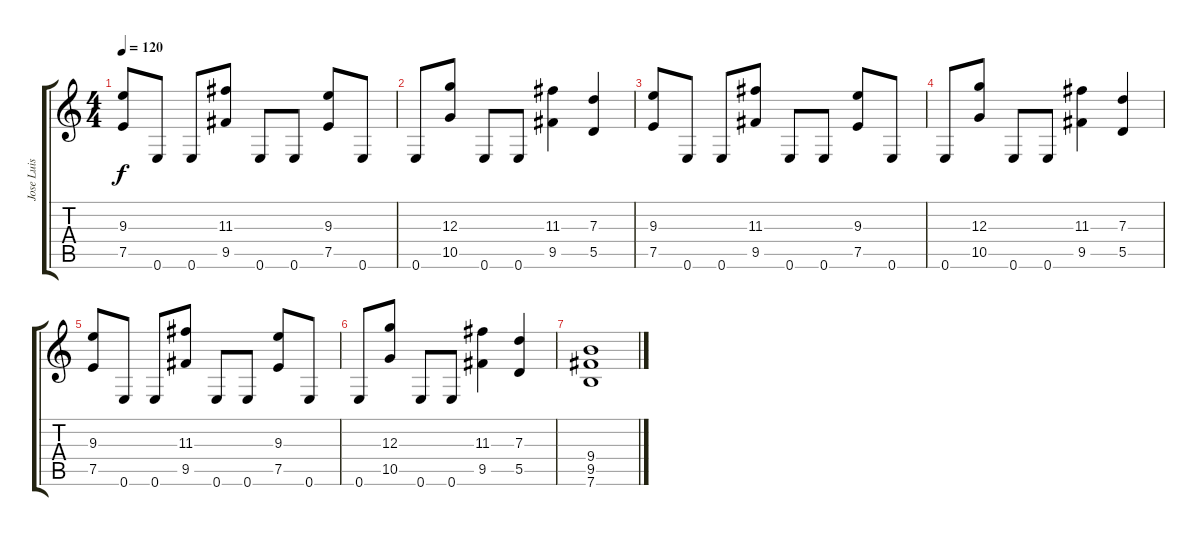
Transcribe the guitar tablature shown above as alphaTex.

\track ("Jose Luis" "Jose Luis") {instrument overdrivenguitar}
\staff {score tabs}
\tuning (E4 B3 G3 D3 A2 E2) {hide}
\ts (4 4)
\tempo 120
\clef g2
\ks c
(9.3 7.5).8{dy f} 0.6.8 0.6.8 (11.3 9.5).8 0.6.8 0.6.8 (9.3 7.5).8 0.6.8 |
0.6.8 (12.3 10.5).8 0.6.8 0.6.8 (11.3 9.5).4 (7.3 5.5).4 |
(9.3 7.5).8 0.6.8 0.6.8 (11.3 9.5).8 0.6.8 0.6.8 (9.3 7.5).8 0.6.8 |
0.6.8 (12.3 10.5).8 0.6.8 0.6.8 (11.3 9.5).4 (7.3 5.5).4 |
(9.3 7.5).8 0.6.8 0.6.8 (11.3 9.5).8 0.6.8 0.6.8 (9.3 7.5).8 0.6.8 |
0.6.8 (12.3 10.5).8 0.6.8 0.6.8 (11.3 9.5).4 (7.3 5.5).4 |
(9.4 9.5 7.6).1
